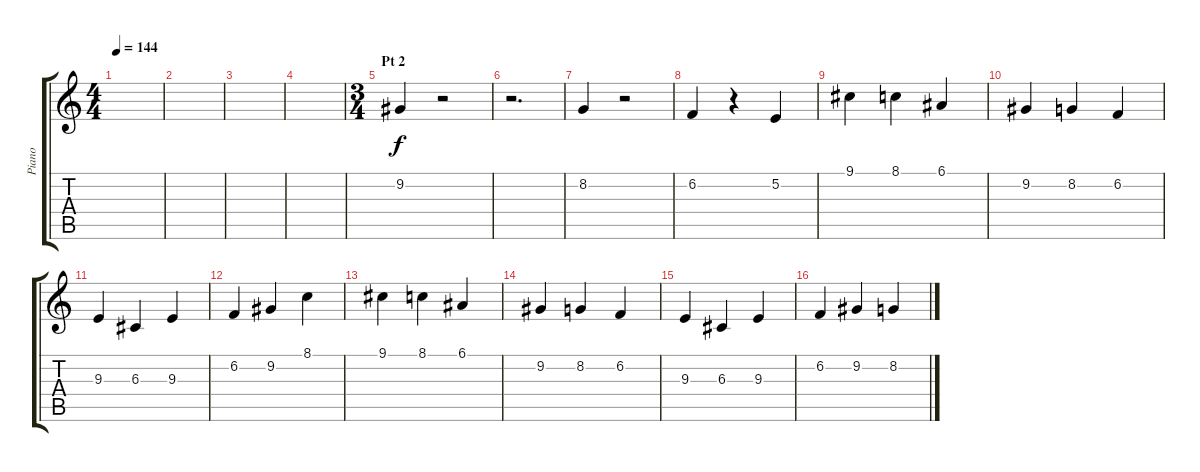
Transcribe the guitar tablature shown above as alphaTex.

\track ("Piano" "Piano") {instrument acousticgrandpiano}
\staff {score tabs}
\tuning (E4 B3 G3 D3 A2 E2) {hide}
\ts (4 4)
\tempo 144
\clef g2
\ks c
|
|
|
|
\ts (3 4)
\section ("" "Pt 2")
9.2.4 r.2 |
r.2{d} |
8.2.4 r.2 |
6.2.4 r.4 5.2.4 |
9.1.4 8.1.4 6.1.4 |
9.2.4 8.2.4 6.2.4 |
9.3.4 6.3.4 9.3.4 |
6.2.4 9.2.4 8.1.4 |
9.1.4 8.1.4 6.1.4 |
9.2.4 8.2.4 6.2.4 |
9.3.4 6.3.4 9.3.4 |
6.2.4 9.2.4 8.2.4
